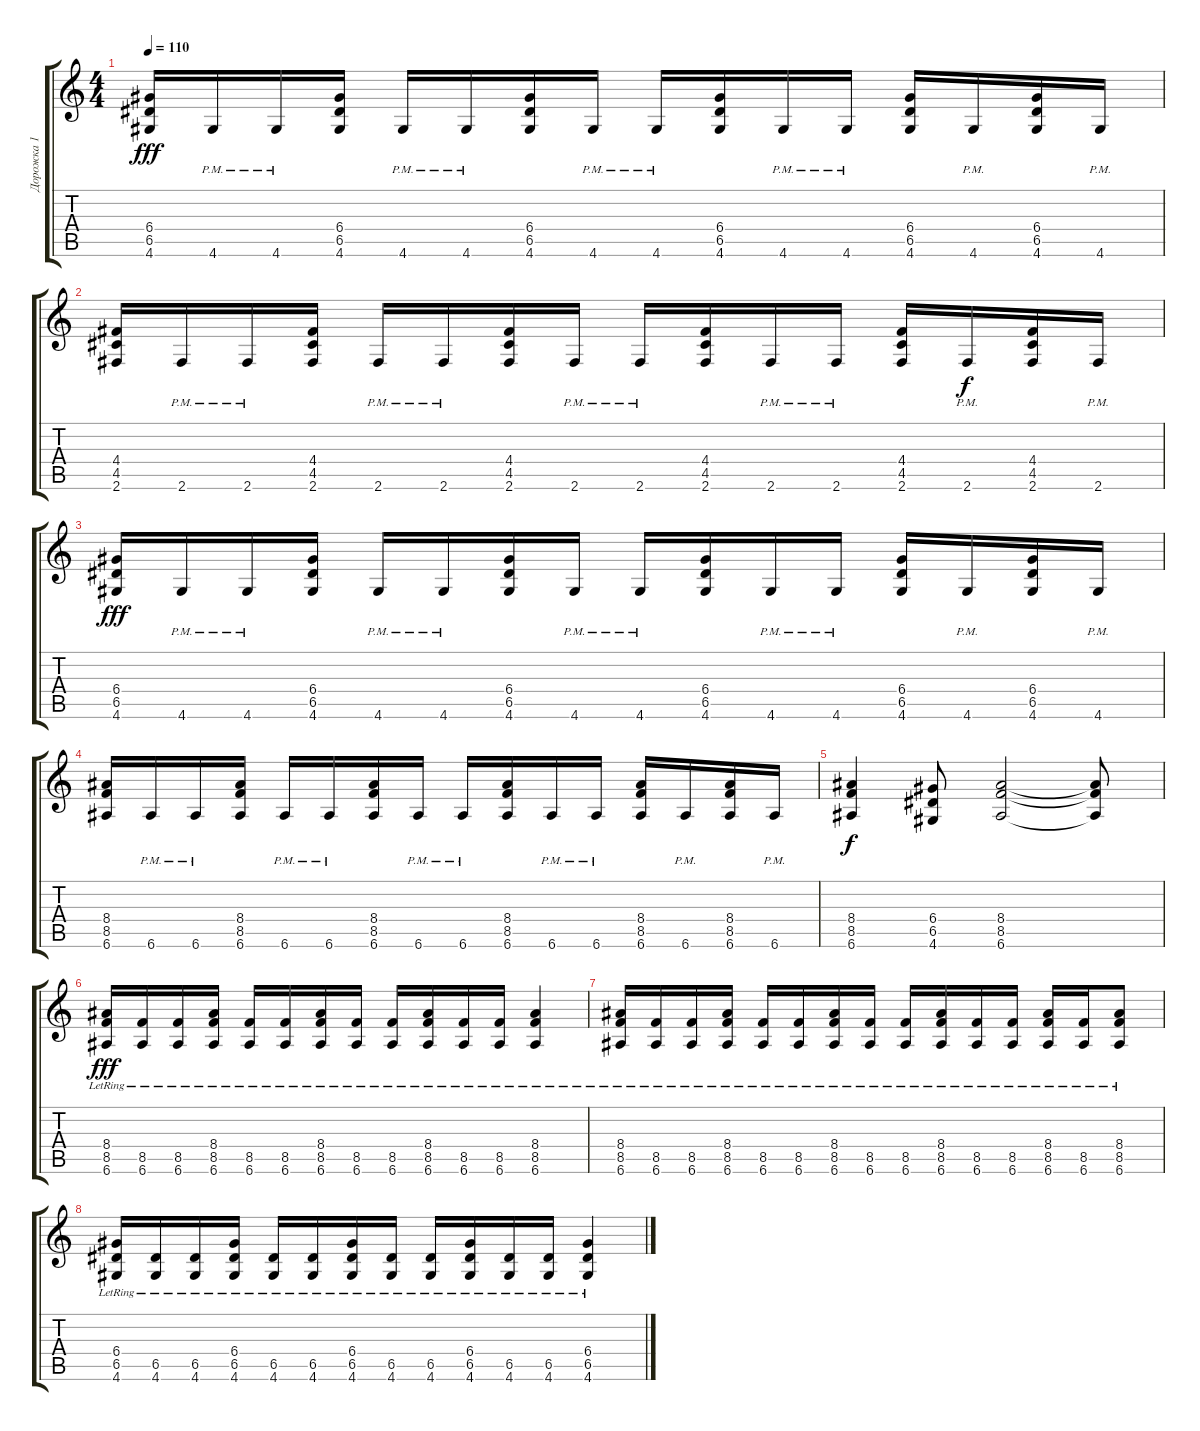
\track ("Дорожка 1" "Дорожка 1") {instrument distortionguitar}
\staff {score tabs}
\tuning (E4 B3 G3 D3 A2 E2) {hide}
\ts (4 4)
\tempo 110
\clef g2
\ks c
(6.4 6.5 4.6).16{dy fff} 4.6{pm}.16 4.6{pm}.16 (6.4 6.5 4.6).16 4.6{pm}.16 4.6{pm}.16 (6.4 6.5 4.6).16 4.6{pm}.16 4.6{pm}.16 (6.4 6.5 4.6).16 4.6{pm}.16 4.6{pm}.16 (6.4 6.5 4.6).16 4.6{pm}.16 (6.4 6.5 4.6).16 4.6{pm}.16 |
(4.4 4.5 2.6).16 2.6{pm}.16 2.6{pm}.16 (4.4 4.5 2.6).16 2.6{pm}.16 2.6{pm}.16 (4.4 4.5 2.6).16 2.6{pm}.16 2.6{pm}.16 (4.4 4.5 2.6).16 2.6{pm}.16 2.6{pm}.16 (4.4 4.5 2.6).16 2.6{pm}.16{dy f} (4.4 4.5 2.6).16 2.6{pm}.16 |
(6.4 6.5 4.6).16{dy fff} 4.6{pm}.16 4.6{pm}.16 (6.4 6.5 4.6).16 4.6{pm}.16 4.6{pm}.16 (6.4 6.5 4.6).16 4.6{pm}.16 4.6{pm}.16 (6.4 6.5 4.6).16 4.6{pm}.16 4.6{pm}.16 (6.4 6.5 4.6).16 4.6{pm}.16 (6.4 6.5 4.6).16 4.6{pm}.16 |
(8.4 8.5 6.6).16 6.6{pm}.16 6.6{pm}.16 (8.4 8.5 6.6).16 6.6{pm}.16 6.6{pm}.16 (8.4 8.5 6.6).16 6.6{pm}.16 6.6{pm}.16 (8.4 8.5 6.6).16 6.6{pm}.16 6.6{pm}.16 (8.4 8.5 6.6).16 6.6{pm}.16 (8.4 8.5 6.6).16 6.6{pm}.16 |
(8.4 8.5 6.6).4{dy f} (6.4 6.5 4.6).8 (8.4 8.5 6.6).2 (8.4{t} 8.5{t} 6.6{t}).8 |
(8.4{lr} 8.5{lr} 6.6{lr}).16{dy fff} (8.5{lr} 6.6{lr}).16 (8.5{lr} 6.6{lr}).16 (8.4{lr} 8.5{lr} 6.6{lr}).16 (8.5{lr} 6.6{lr}).16 (8.5{lr} 6.6{lr}).16 (8.4{lr} 8.5{lr} 6.6{lr}).16 (8.5{lr} 6.6{lr}).16 (8.5{lr} 6.6{lr}).16 (8.4{lr} 8.5{lr} 6.6{lr}).16 (8.5{lr} 6.6{lr}).16 (8.5{lr} 6.6{lr}).16 (8.4{lr} 8.5{lr} 6.6{lr}).4 |
(8.4{lr} 8.5{lr} 6.6{lr}).16 (8.5{lr} 6.6{lr}).16 (8.5{lr} 6.6{lr}).16 (8.4{lr} 8.5{lr} 6.6{lr}).16 (8.5{lr} 6.6{lr}).16 (8.5{lr} 6.6{lr}).16 (8.4{lr} 8.5{lr} 6.6{lr}).16 (8.5{lr} 6.6{lr}).16 (8.5{lr} 6.6{lr}).16 (8.4{lr} 8.5{lr} 6.6{lr}).16 (8.5{lr} 6.6{lr}).16 (8.5{lr} 6.6{lr}).16 (8.4{lr} 8.5{lr} 6.6{lr}).16 (8.5{lr} 6.6{lr}).16 (8.4{lr} 8.5{lr} 6.6{lr}).8 |
(6.4{lr} 6.5{lr} 4.6{lr}).16 (6.5{lr} 4.6{lr}).16 (6.5{lr} 4.6{lr}).16 (6.4{lr} 6.5{lr} 4.6{lr}).16 (6.5{lr} 4.6{lr}).16 (6.5{lr} 4.6{lr}).16 (6.4{lr} 6.5{lr} 4.6{lr}).16 (6.5{lr} 4.6{lr}).16 (6.5{lr} 4.6{lr}).16 (6.4{lr} 6.5{lr} 4.6{lr}).16 (6.5{lr} 4.6{lr}).16 (6.5{lr} 4.6{lr}).16 (6.4{lr} 6.5{lr} 4.6{lr}).4
